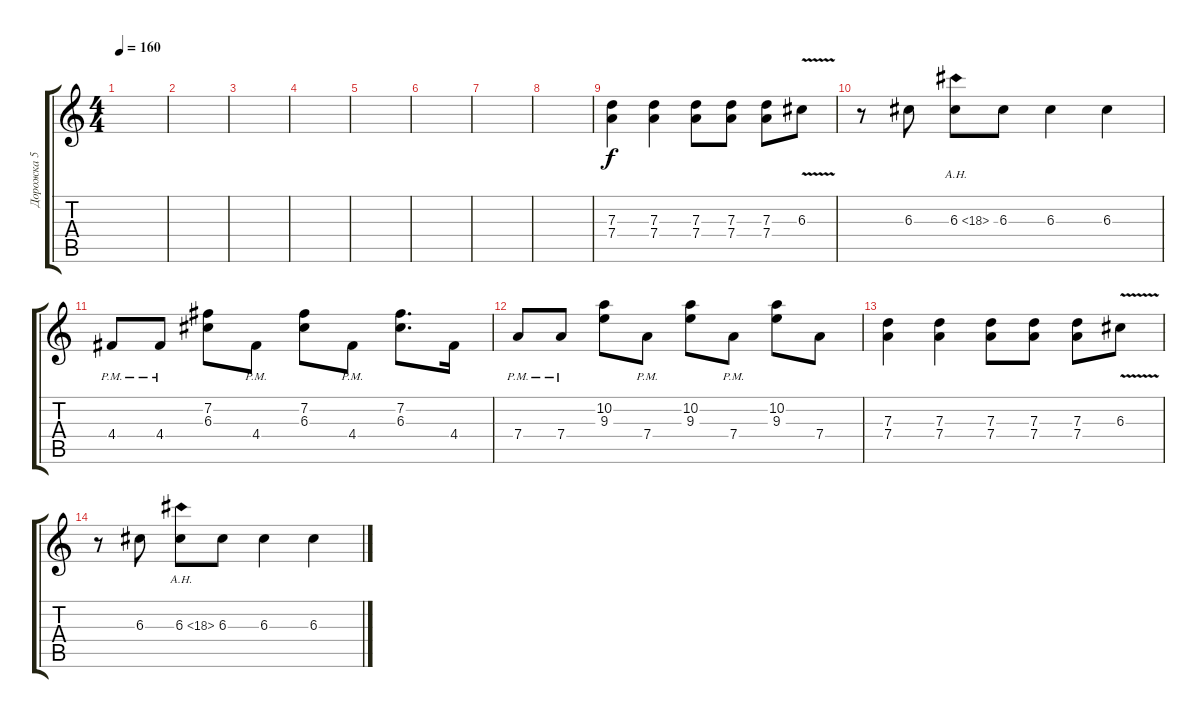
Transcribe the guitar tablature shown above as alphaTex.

\track ("Дорожка 5" "Дорожка 5") {instrument distortionguitar}
\staff {score tabs}
\tuning (E4 B3 G3 D3 A2 E2) {hide}
\ts (4 4)
\tempo 160
\clef g2
\ks c
|
|
|
|
|
|
|
|
(7.3 7.4).4 (7.3 7.4).4 (7.3 7.4).8 (7.3 7.4).8 (7.3 7.4).8 6.3{v}.8 |
r.8 6.3.8 6.3{ah 12}.8 6.3.8 6.3.4 6.3.4 |
4.4{pm}.8 4.4{pm}.8 (7.2 6.3).8 4.4{pm}.8 (7.2 6.3).8 4.4{pm}.8 (7.2 6.3).8{d} 4.4.16 |
7.4{pm}.8 7.4{pm}.8 (10.2 9.3).8 7.4{pm}.8 (10.2 9.3).8 7.4{pm}.8 (10.2 9.3).8 7.4.8 |
(7.3 7.4).4 (7.3 7.4).4 (7.3 7.4).8 (7.3 7.4).8 (7.3 7.4).8 6.3{v}.8 |
r.8 6.3.8 6.3{ah 12}.8 6.3.8 6.3.4 6.3.4
